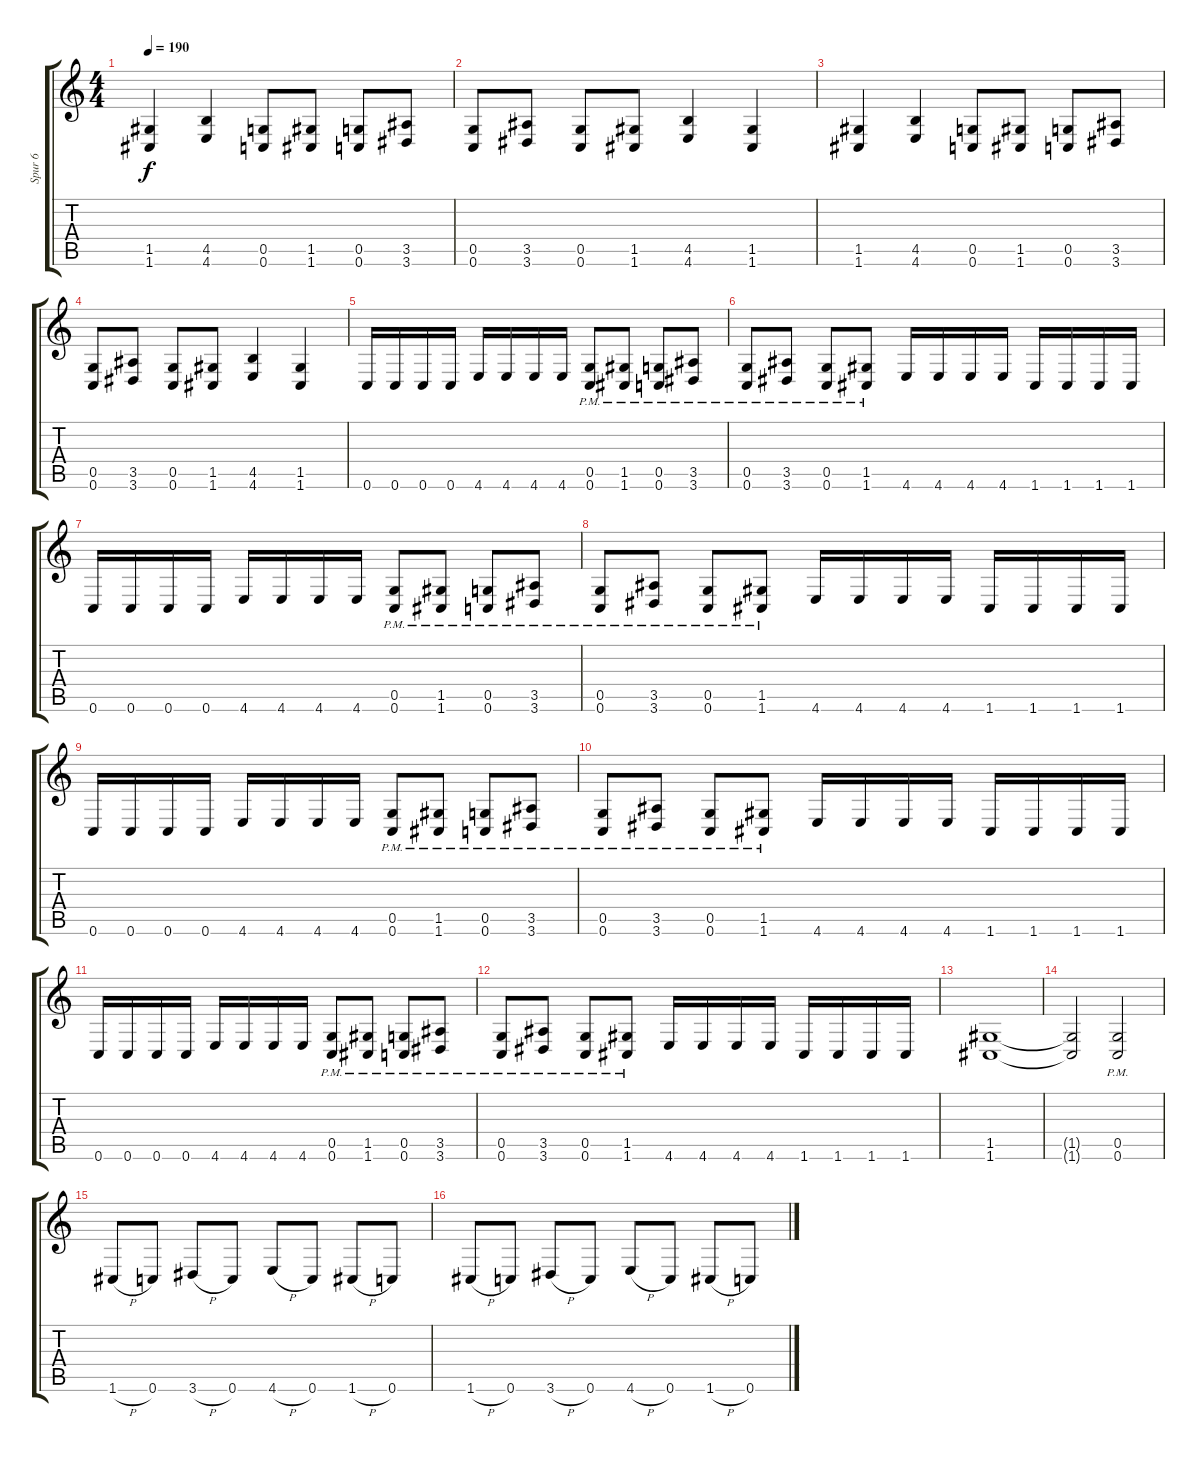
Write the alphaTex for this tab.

\track ("Spur 6" "Spur 6") {instrument distortionguitar}
\staff {score tabs}
\tuning (D4 A3 F3 C3 G2 C2) {hide}
\ts (4 4)
\tempo 190
\clef g2
\ks c
(1.5 1.6).4{dy f} (4.5 4.6).4 (0.5 0.6).8 (1.5 1.6).8 (0.5 0.6).8 (3.5 3.6).8 |
(0.5 0.6).8 (3.5 3.6).8 (0.5 0.6).8 (1.5 1.6).8 (4.5 4.6).4 (1.5 1.6).4 |
(1.5 1.6).4 (4.5 4.6).4 (0.5 0.6).8 (1.5 1.6).8 (0.5 0.6).8 (3.5 3.6).8 |
(0.5 0.6).8 (3.5 3.6).8 (0.5 0.6).8 (1.5 1.6).8 (4.5 4.6).4 (1.5 1.6).4 |
0.6.16 0.6.16 0.6.16 0.6.16 4.6.16 4.6.16 4.6.16 4.6.16 (0.5{pm} 0.6{pm}).8 (1.5{pm} 1.6{pm}).8 (0.5{pm} 0.6{pm}).8 (3.5{pm} 3.6{pm}).8 |
(0.5{pm} 0.6{pm}).8 (3.5{pm} 3.6{pm}).8 (0.5{pm} 0.6{pm}).8 (1.5{pm} 1.6{pm}).8 4.6.16 4.6.16 4.6.16 4.6.16 1.6.16 1.6.16 1.6.16 1.6.16 |
0.6.16 0.6.16 0.6.16 0.6.16 4.6.16 4.6.16 4.6.16 4.6.16 (0.5{pm} 0.6{pm}).8 (1.5{pm} 1.6{pm}).8 (0.5{pm} 0.6{pm}).8 (3.5{pm} 3.6{pm}).8 |
(0.5{pm} 0.6{pm}).8 (3.5{pm} 3.6{pm}).8 (0.5{pm} 0.6{pm}).8 (1.5{pm} 1.6{pm}).8 4.6.16 4.6.16 4.6.16 4.6.16 1.6.16 1.6.16 1.6.16 1.6.16 |
0.6.16 0.6.16 0.6.16 0.6.16 4.6.16 4.6.16 4.6.16 4.6.16 (0.5{pm} 0.6{pm}).8 (1.5{pm} 1.6{pm}).8 (0.5{pm} 0.6{pm}).8 (3.5{pm} 3.6{pm}).8 |
(0.5{pm} 0.6{pm}).8 (3.5{pm} 3.6{pm}).8 (0.5{pm} 0.6{pm}).8 (1.5{pm} 1.6{pm}).8 4.6.16 4.6.16 4.6.16 4.6.16 1.6.16 1.6.16 1.6.16 1.6.16 |
0.6.16 0.6.16 0.6.16 0.6.16 4.6.16 4.6.16 4.6.16 4.6.16 (0.5{pm} 0.6{pm}).8 (1.5{pm} 1.6{pm}).8 (0.5{pm} 0.6{pm}).8 (3.5{pm} 3.6{pm}).8 |
(0.5{pm} 0.6{pm}).8 (3.5{pm} 3.6{pm}).8 (0.5{pm} 0.6{pm}).8 (1.5{pm} 1.6{pm}).8 4.6.16 4.6.16 4.6.16 4.6.16 1.6.16 1.6.16 1.6.16 1.6.16 |
(1.5 1.6).1 |
(1.5{t} 1.6{t}).2 (0.5{pm} 0.6{pm}).2 |
1.6{h}.8 0.6.8 3.6{h}.8 0.6.8 4.6{h}.8 0.6.8 1.6{h}.8 0.6.8 |
1.6{h}.8 0.6.8 3.6{h}.8 0.6.8 4.6{h}.8 0.6.8 1.6{h}.8 0.6.8
